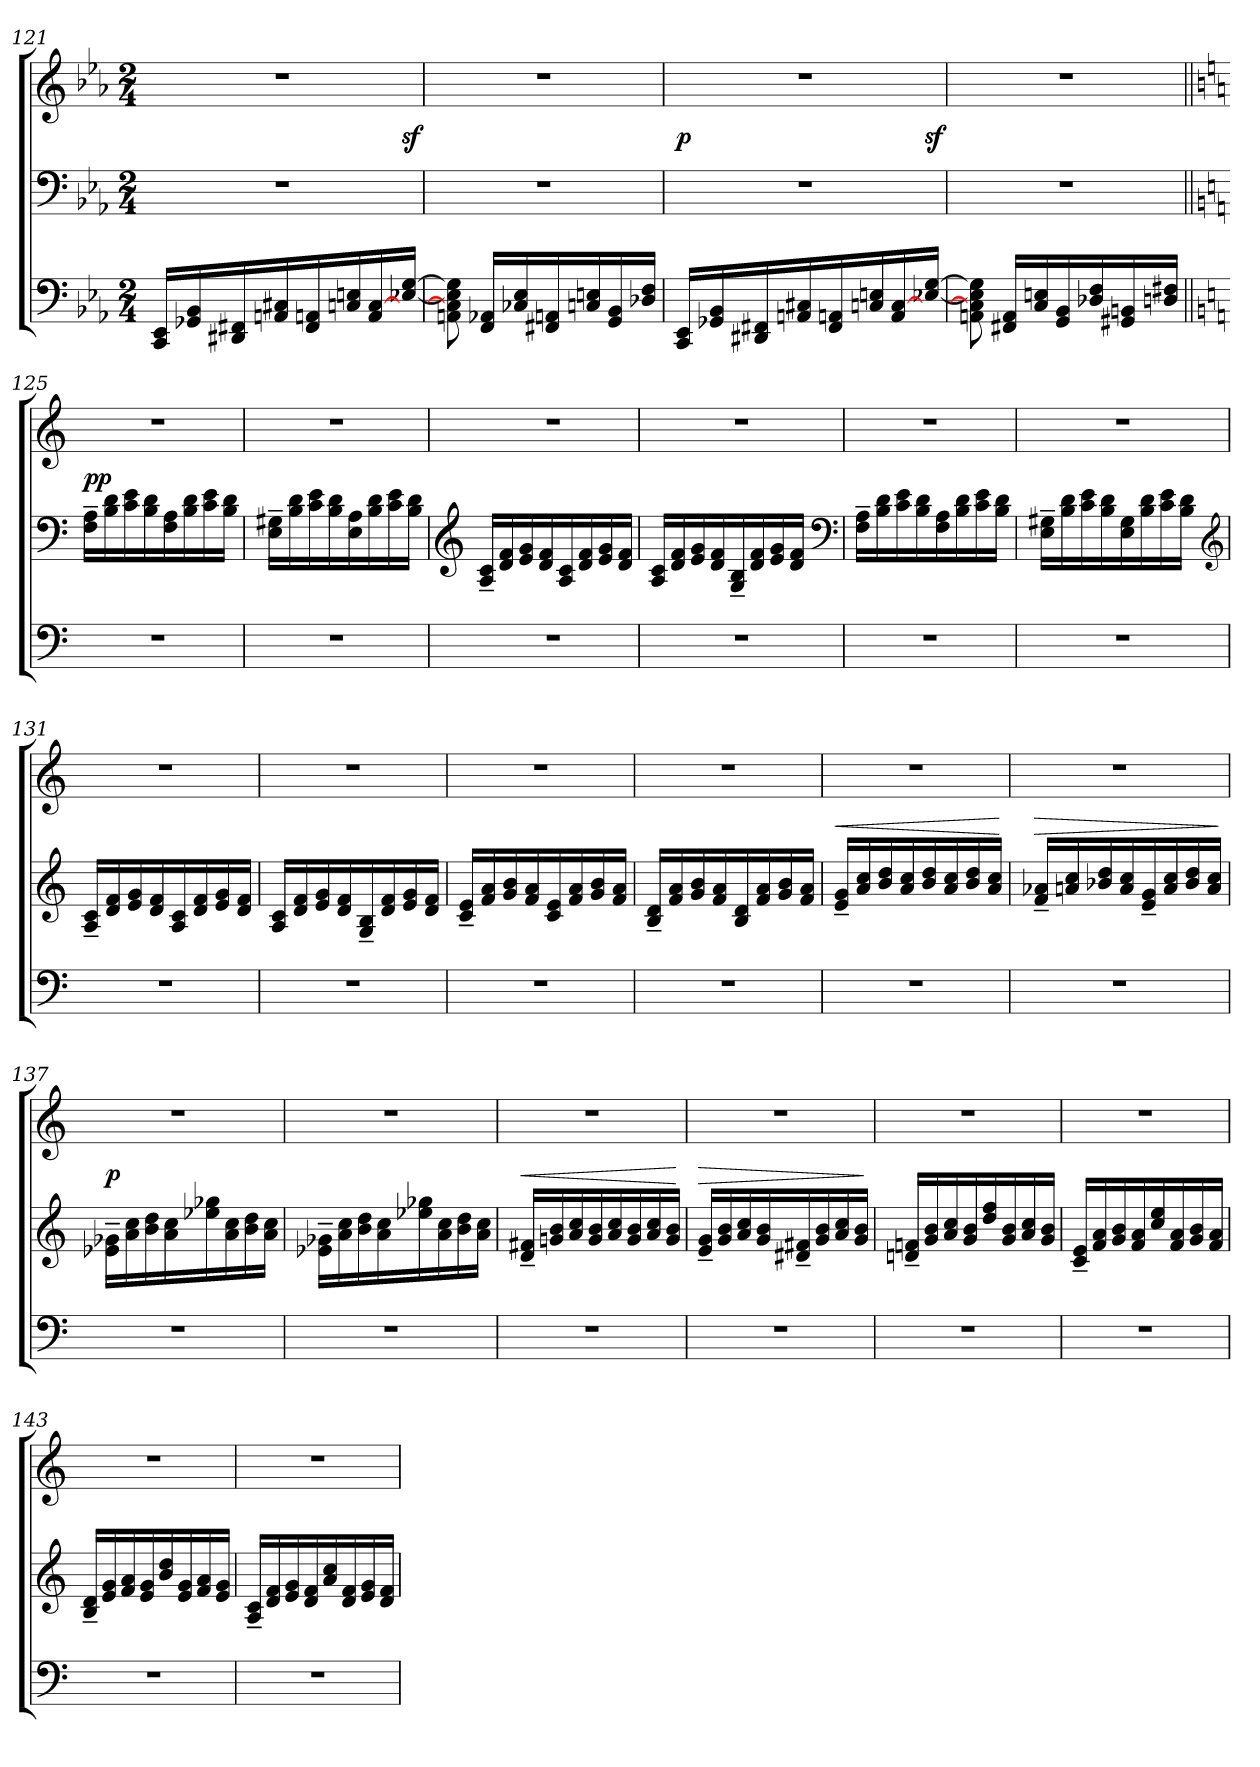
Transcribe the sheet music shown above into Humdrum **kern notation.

**kern	**kern	**kern	**dynam
*part1	*part1	*part1	*part1
*staff3	*staff2	*staff1	*staff1/2/3
*clefF4	*clefF4	*clefG2	*
*k[b-e-a-]	*k[b-e-a-]	*k[b-e-a-]	*
*M2/4	*M2/4	*M2/4	*
=121	=121	=121	=121
*	*	*^	*
16CC 16EE-LL	2r	2r	4..ryy	.
16GG-X 16BB-	.	.	.	.
16DD#X 16FF#X	.	.	.	.
16AAn 16C#X	.	.	.	.
16FF# 16AAn	.	.	.	.
16Cn 16En	.	.	.	.
16AA [16C	.	.	.	.
[16E-X [16GJJ	.	.	16ryy	sf
*	*	*v	*v	*
=122	=122	=122	=122
8AAn 8C] 8E-] 8G]	2r	2r	.
16FF 16AA-XLL	.	.	.
16C-X 16E-	.	.	.
16FF#X 16AAn	.	.	.
16Cn 16En	.	.	.
16GG 16BB-	.	.	.
16D-X 16FJJ	.	.	.
=123	=123	=123	=123
*	*	*^	*
16CC 16EE-LL	2r	2r	4..ryy	p
16GG-X 16BB-	.	.	.	.
16DD#X 16FF#X	.	.	.	.
16AAn 16C#X	.	.	.	.
16FF# 16AAn	.	.	.	.
16Cn 16En	.	.	.	.
16AA [16C	.	.	.	.
[16E-X [16GJJ	.	.	16ryy	sf
*	*	*v	*v	*
=124	=124	=124	=124
8AAn 8C] 8E-] 8G]	2r	2r	.
16FF#X 16AALL	.	.	.
16C 16En	.	.	.
16GG 16BB-	.	.	.
16D-X 16F	.	.	.
16GG#X 16BBn	.	.	.
16Dn 16F#XJJ	.	.	.
=125||	=125||	=125||	=125||
*k[]	*k[]	*k[]	*
2r	16F~ 16A~LL	2r	pp
.	16B 16d	.	.
.	16c 16e	.	.
.	16B 16d	.	.
.	16F 16A	.	.
.	16B 16d	.	.
.	16c 16e	.	.
.	16B 16dJJ	.	.
=126	=126	=126	=126
2r	16E~ 16G#X~LL	2r	.
.	16B 16d	.	.
.	16c 16e	.	.
.	16B 16d	.	.
.	16E 16A	.	.
.	16B 16d	.	.
.	16c 16e	.	.
.	16B 16dJJ	.	.
=127	=127	=127	=127
*	*clefG2	*	*
2r	16A~ 16c~LL	2r	.
.	16d 16f	.	.
.	16e 16g	.	.
.	16d 16f	.	.
.	16A 16c	.	.
.	16d 16f	.	.
.	16e 16g	.	.
.	16d 16fJJ	.	.
=128	=128	=128	=128
2r	16A 16cLL	2r	.
.	16d 16f	.	.
.	16e 16g	.	.
.	16d 16f	.	.
.	16G~ 16B~	.	.
.	16d 16f	.	.
.	16e 16g	.	.
.	16d 16fJJ	.	.
*	*clefF4	*	*
=129	=129	=129	=129
2r	16F~ 16A~LL	2r	.
.	16B 16d	.	.
.	16c 16e	.	.
.	16B 16d	.	.
.	16F 16A	.	.
.	16B 16d	.	.
.	16c 16e	.	.
.	16B 16dJJ	.	.
=130	=130	=130	=130
2r	16E~ 16G#X~LL	2r	.
.	16B 16d	.	.
.	16c 16e	.	.
.	16B 16d	.	.
.	16E 16G#	.	.
.	16B 16d	.	.
.	16c 16e	.	.
.	16B 16dJJ	.	.
*	*clefG2	*	*
=131	=131	=131	=131
2r	16A~ 16c~LL	2r	.
.	16d 16f	.	.
.	16e 16g	.	.
.	16d 16f	.	.
.	16A 16c	.	.
.	16d 16f	.	.
.	16e 16g	.	.
.	16d 16fJJ	.	.
=132	=132	=132	=132
2r	16A 16cLL	2r	.
.	16d 16f	.	.
.	16e 16g	.	.
.	16d 16f	.	.
.	16G~ 16B~	.	.
.	16d 16f	.	.
.	16e 16g	.	.
.	16d 16fJJ	.	.
=133	=133	=133	=133
2r	16c~ 16e~LL	2r	.
.	16f 16a	.	.
.	16g 16b	.	.
.	16f 16a	.	.
.	16c 16e	.	.
.	16f 16a	.	.
.	16g 16b	.	.
.	16f 16aJJ	.	.
=134	=134	=134	=134
2r	16B~ 16d~LL	2r	.
.	16f 16a	.	.
.	16g 16b	.	.
.	16f 16a	.	.
.	16B 16d	.	.
.	16f 16a	.	.
.	16g 16b	.	.
.	16f 16aJJ	.	.
=135	=135	=135	=135
2r	16e~ 16g~LL	2r	<
.	16a 16cc	.	.
.	16b 16dd	.	.
.	16a 16cc	.	.
.	16b 16dd	.	.
.	16a 16cc	.	.
.	16b 16dd	.	.
.	16a 16ccJJ	.	.
.	.	.	[
=136	=136	=136	=136
2r	16f~ 16a-X~LL	2r	>
.	16an 16cc	.	.
.	16b-X 16dd	.	.
.	16a 16cc	.	.
.	16e~ 16g~	.	.
.	16a 16cc	.	.
.	16b- 16dd	.	.
.	16a 16ccJJ	.	.
.	.	.	]
=137	=137	=137	=137
2r	16e-X~ 16g-X~LL	2r	p
.	16a 16cc	.	.
.	16b 16dd	.	.
.	16a 16cc	.	.
.	16ee-X 16gg-X	.	.
.	16a 16cc	.	.
.	16b 16dd	.	.
.	16a 16ccJJ	.	.
=138	=138	=138	=138
2r	16e-X~ 16g-X~LL	2r	.
.	16a 16cc	.	.
.	16b 16dd	.	.
.	16a 16cc	.	.
.	16ee-X 16gg-X	.	.
.	16a 16cc	.	.
.	16b 16dd	.	.
.	16a 16ccJJ	.	.
=139	=139	=139	=139
2r	16d~ 16f#X~LL	2r	<
.	16gn 16b	.	.
.	16a 16cc	.	.
.	16g 16b	.	.
.	16a 16cc	.	.
.	16g 16b	.	.
.	16a 16cc	.	.
.	16g 16bJJ	.	.
.	.	.	[
=140	=140	=140	=140
2r	16e~ 16g~LL	2r	>
.	16g 16b	.	.
.	16a 16cc	.	.
.	16g 16b	.	.
.	16d#X~ 16f#X~	.	.
.	16g 16b	.	.
.	16a 16cc	.	.
.	16g 16bJJ	.	.
.	.	.	]
=141	=141	=141	=141
2r	16dn~ 16fn~LL	2r	.
.	16g 16b	.	.
.	16a 16cc	.	.
.	16g 16b	.	.
.	16dd 16ff	.	.
.	16g 16b	.	.
.	16a 16cc	.	.
.	16g 16bJJ	.	.
=142	=142	=142	=142
2r	16c~ 16e~LL	2r	.
.	16f 16a	.	.
.	16g 16b	.	.
.	16f 16a	.	.
.	16cc 16ee	.	.
.	16f 16a	.	.
.	16g 16b	.	.
.	16f 16aJJ	.	.
=143	=143	=143	=143
2r	16B~ 16d~LL	2r	.
.	16e 16g	.	.
.	16f 16a	.	.
.	16e 16g	.	.
.	16b 16dd	.	.
.	16e 16g	.	.
.	16f 16a	.	.
.	16e 16gJJ	.	.
=144	=144	=144	=144
2r	16A~ 16c~LL	2r	.
.	16d 16f	.	.
.	16e 16g	.	.
.	16d 16f	.	.
.	16a 16cc	.	.
.	16d 16f	.	.
.	16e 16g	.	.
.	16d 16fJJ	.	.
=	=	=	=
*-	*-	*-	*-
